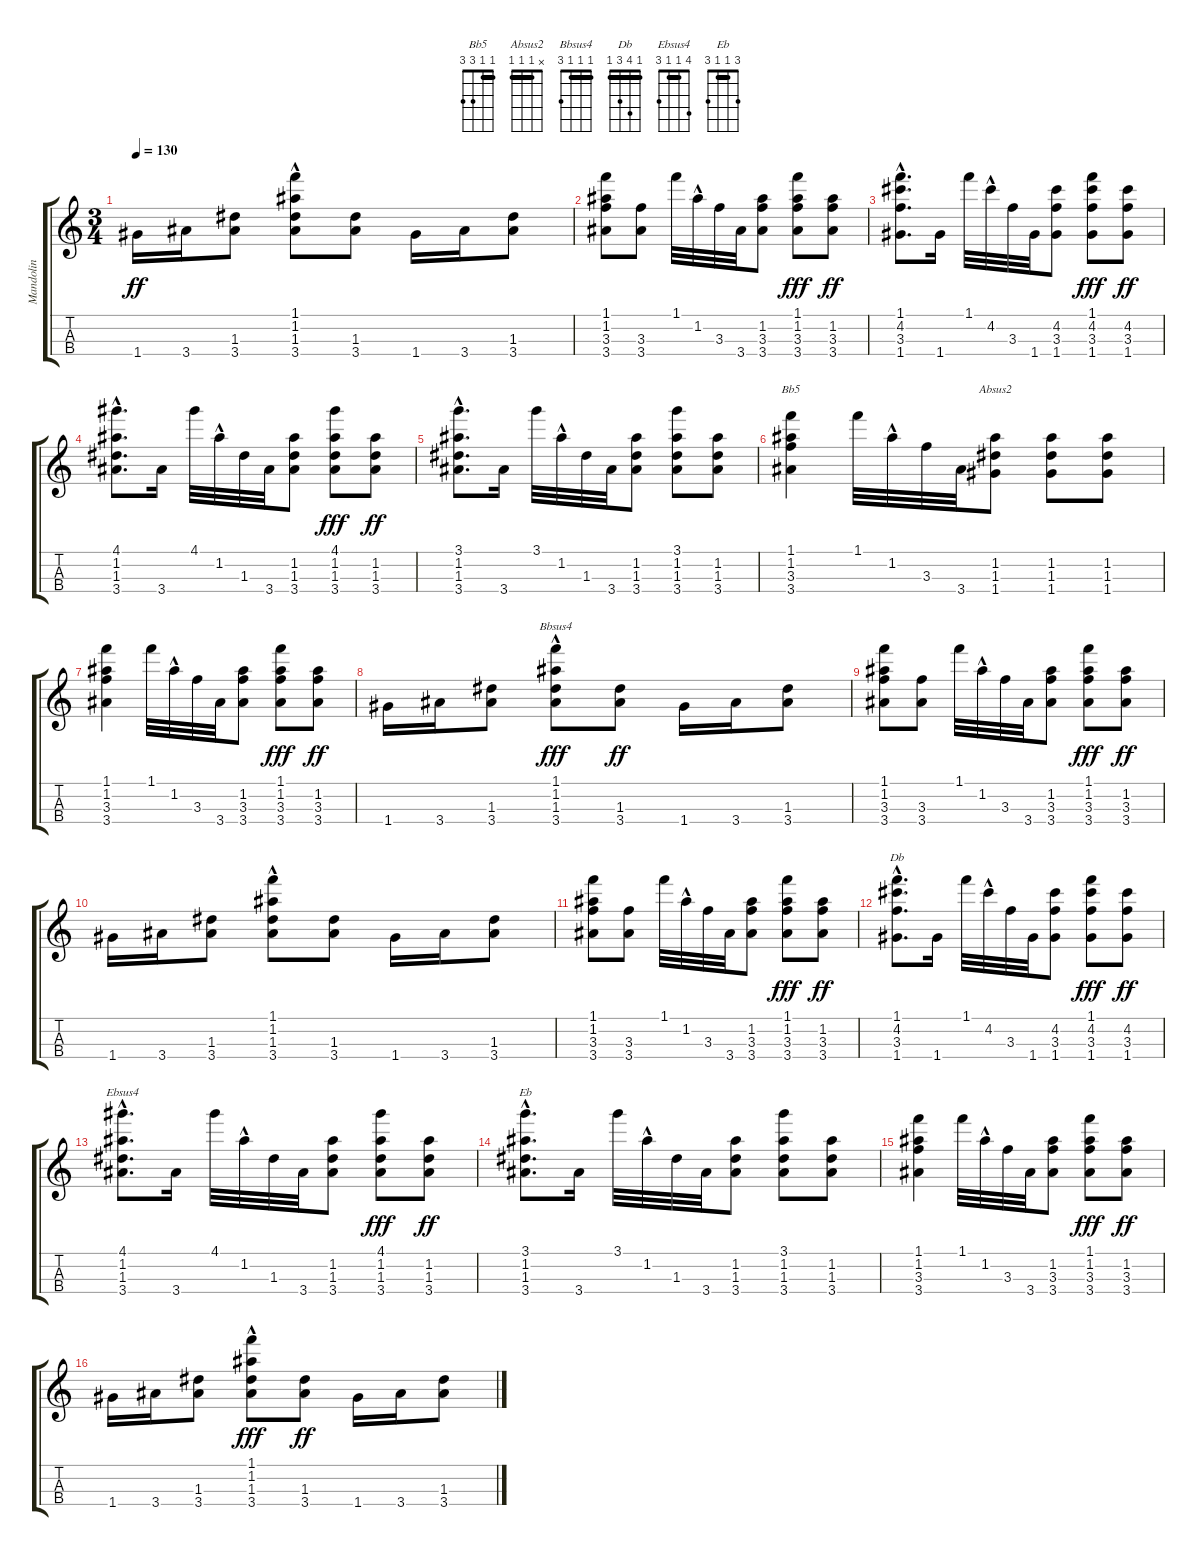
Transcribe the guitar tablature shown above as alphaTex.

\track ("Mandolin" "Mandolin") {instrument electricguitarmuted}
\staff {score tabs}
\tuning (E5 A4 D4 G3) {hide}
\chord ("Bb5" 1 1 3 3) {barre 1}
\chord ("Absus2" x 1 1 1) {barre 1}
\chord ("Bbsus4" 1 1 1 3) {barre 1}
\chord ("Db" 1 4 3 1) {barre 1}
\chord ("Ebsus4" 4 1 1 3) {barre 1}
\chord ("Eb" 3 1 1 3) {barre 1}
\ts (3 4)
\tempo 130
\clef g2
\ks c
1.4.16{dy ff volume 8} 3.4.16 (1.3 3.4).8{volume 8} (1.1{hac} 1.2 1.3 3.4).8{volume 8} (1.3 3.4).8{volume 8} 1.4.16{volume 8} 3.4.16{volume 9} (1.3 3.4).8 |
(1.1 1.2 3.3 3.4).8{volume 6} (3.3 3.4).8{volume 6} 1.1.32{volume 7} 1.2{hac}.32 3.3.32 3.4.32{volume 7} (1.2 3.3 3.4).8 (1.1 1.2 3.3 3.4).8{dy fff volume 7} (1.2 3.3 3.4).8{dy ff volume 7} |
(1.1{hac} 4.2{hac} 3.3{hac} 1.4{hac}).8{d volume 8} 1.4.16{volume 8} 1.1.32{volume 8} 4.2{hac}.32 3.3.32 1.4.32{volume 8} (4.2 3.3 1.4).8 (1.1 4.2 3.3 1.4).8{dy fff volume 8} (4.2 3.3 1.4).8{dy ff volume 8} |
(4.1{hac} 1.2{hac} 1.3{hac} 3.4{hac}).8{d volume 8} 3.4.16{volume 9} 4.1.32{volume 9} 1.2{hac}.32 1.3.32 3.4.32{volume 9} (1.2 1.3 3.4).8 (4.1 1.2 1.3 3.4).8{dy fff volume 9} (1.2 1.3 3.4).8{dy ff volume 9} |
(3.1{hac} 1.2{hac} 1.3{hac} 3.4{hac}).8{d volume 10} 3.4.16{volume 10} 3.1.32{volume 10} 1.2{hac}.32 1.3.32{volume 10} 3.4.32 (1.2 1.3 3.4).8 (3.1 1.2 1.3 3.4).8{volume 10} (1.2 1.3 3.4).8{volume 10} |
(1.1 1.2 3.3 3.4).4{ch "Bb5" volume 7} 1.1.32 1.2{hac}.32 3.3.32 3.4.32 (1.2 1.3 1.4).8{ch "Absus2"} (1.2 1.3 1.4).8 (1.2 1.3 1.4).8 |
(1.1 1.2 3.3 3.4).4 1.1.32 1.2{hac}.32 3.3.32 3.4.32 (1.2 3.3 3.4).8 (1.1 1.2 3.3 3.4).8{dy fff} (1.2 3.3 3.4).8{dy ff} |
1.4.16 3.4.16 (1.3 3.4).8 (1.1{hac} 1.2 1.3 3.4).8{ch "Bbsus4" dy fff} (1.3 3.4).8{dy ff} 1.4.16 3.4.16 (1.3 3.4).8 |
(1.1 1.2 3.3 3.4).8 (3.3 3.4).8 1.1.32 1.2{hac}.32 3.3.32 3.4.32 (1.2 3.3 3.4).8 (1.1 1.2 3.3 3.4).8{dy fff} (1.2 3.3 3.4).8{dy ff} |
1.4.16 3.4.16 (1.3 3.4).8 (1.1{hac} 1.2 1.3 3.4).8 (1.3 3.4).8 1.4.16 3.4.16 (1.3 3.4).8 |
(1.1 1.2 3.3 3.4).8 (3.3 3.4).8 1.1.32 1.2{hac}.32 3.3.32 3.4.32 (1.2 3.3 3.4).8 (1.1 1.2 3.3 3.4).8{dy fff} (1.2 3.3 3.4).8{dy ff} |
(1.1{hac} 4.2{hac} 3.3{hac} 1.4{hac}).8{d ch "Db"} 1.4.16 1.1.32 4.2{hac}.32 3.3.32 1.4.32 (4.2 3.3 1.4).8 (1.1 4.2 3.3 1.4).8{dy fff} (4.2 3.3 1.4).8{dy ff} |
(4.1{hac} 1.2{hac} 1.3{hac} 3.4{hac}).8{d ch "Ebsus4"} 3.4.16 4.1.32 1.2{hac}.32 1.3.32 3.4.32 (1.2 1.3 3.4).8 (4.1 1.2 1.3 3.4).8{dy fff} (1.2 1.3 3.4).8{dy ff} |
(3.1{hac} 1.2{hac} 1.3{hac} 3.4{hac}).8{d ch "Eb"} 3.4.16 3.1.32 1.2{hac}.32 1.3.32 3.4.32 (1.2 1.3 3.4).8 (3.1 1.2 1.3 3.4).8 (1.2 1.3 3.4).8 |
(1.1 1.2 3.3 3.4).4 1.1.32 1.2{hac}.32 3.3.32 3.4.32 (1.2 3.3 3.4).8 (1.1 1.2 3.3 3.4).8{dy fff} (1.2 3.3 3.4).8{dy ff} |
1.4.16 3.4.16 (1.3 3.4).8 (1.1{hac} 1.2 1.3 3.4).8{dy fff} (1.3 3.4).8{dy ff} 1.4.16 3.4.16 (1.3 3.4).8
